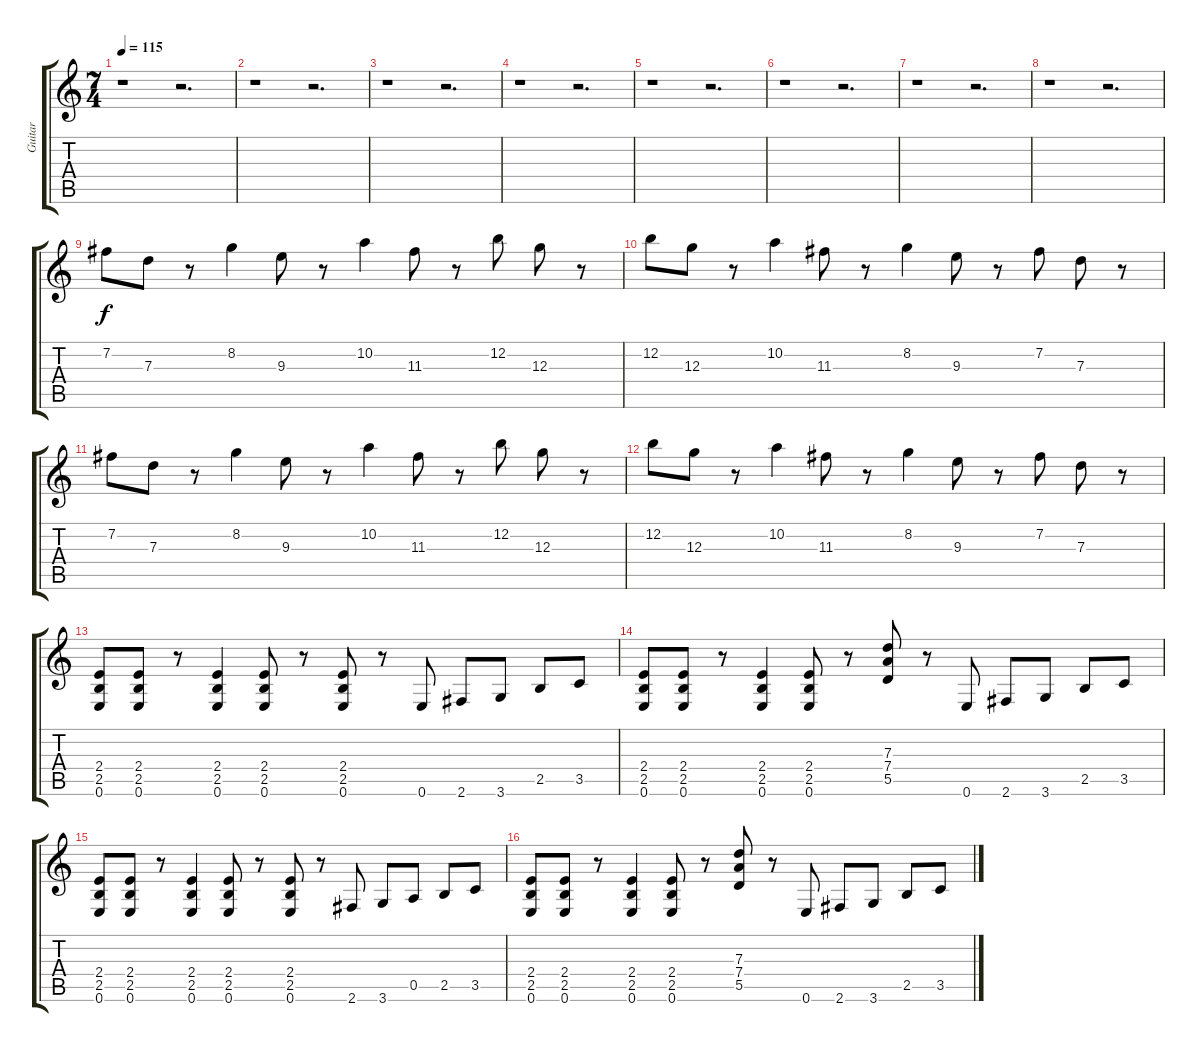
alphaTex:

\track ("Guitar" "Guitar") {instrument overdrivenguitar}
\staff {score tabs}
\tuning (E4 B3 G3 D3 A2 E2) {hide}
\ts (7 4)
\tempo 115
\clef g2
\ks c
r.1{dy f instrument overdrivenguitar} r.2{d} |
r.1 r.2{d} |
r.1 r.2{d} |
r.1 r.2{d} |
r.1 r.2{d} |
r.1 r.2{d} |
r.1 r.2{d} |
r.1 r.2{d} |
7.2.8 7.3.8 r.8 8.2.4 9.3.8 r.8 10.2.4 11.3.8 r.8 12.2.8 12.3.8 r.8 |
12.2.8 12.3.8 r.8 10.2.4 11.3.8 r.8 8.2.4 9.3.8 r.8 7.2.8 7.3.8 r.8 |
7.2.8 7.3.8 r.8 8.2.4 9.3.8 r.8 10.2.4 11.3.8 r.8 12.2.8 12.3.8 r.8 |
12.2.8 12.3.8 r.8 10.2.4 11.3.8 r.8 8.2.4 9.3.8 r.8 7.2.8 7.3.8 r.8 |
(2.4 2.5 0.6).8 (2.4 2.5 0.6).8 r.8 (2.4 2.5 0.6).4 (2.4 2.5 0.6).8 r.8 (2.4 2.5 0.6).8 r.8 0.6.8 2.6.8 3.6.8 2.5.8 3.5.8 |
(2.4 2.5 0.6).8 (2.4 2.5 0.6).8 r.8 (2.4 2.5 0.6).4 (2.4 2.5 0.6).8 r.8 (7.3 7.4 5.5).8 r.8 0.6.8 2.6.8 3.6.8 2.5.8 3.5.8 |
(2.4 2.5 0.6).8 (2.4 2.5 0.6).8 r.8 (2.4 2.5 0.6).4 (2.4 2.5 0.6).8 r.8 (2.4 2.5 0.6).8 r.8 2.6.8 3.6.8 0.5.8 2.5.8 3.5.8 |
(2.4 2.5 0.6).8 (2.4 2.5 0.6).8 r.8 (2.4 2.5 0.6).4 (2.4 2.5 0.6).8 r.8 (7.3 7.4 5.5).8 r.8 0.6.8 2.6.8 3.6.8 2.5.8 3.5.8
